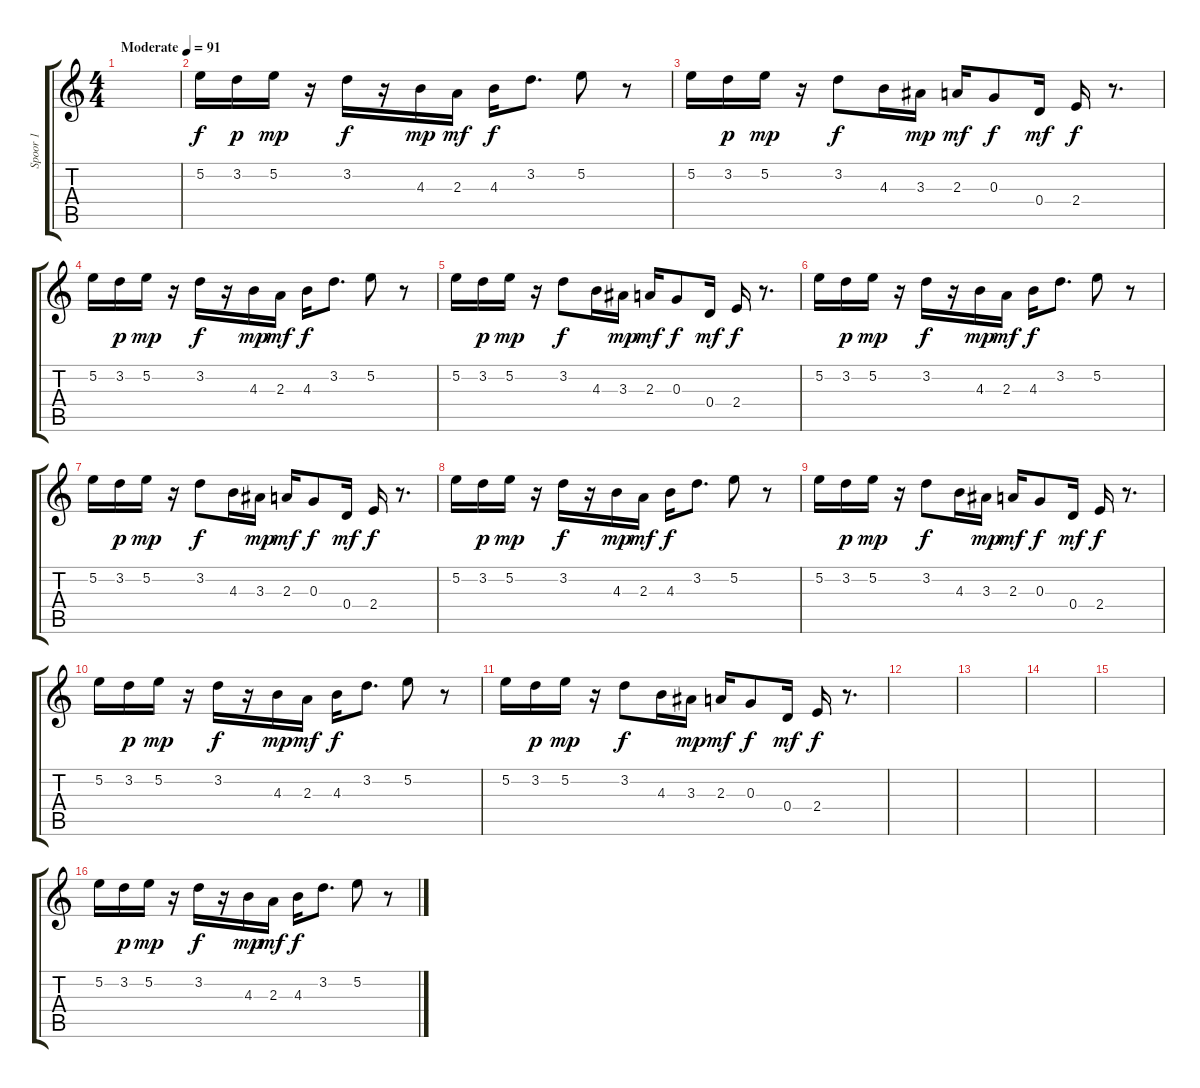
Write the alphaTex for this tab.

\track ("Spoor 1" "Spoor 1") {instrument electricguitarclean}
\staff {score tabs}
\tuning (E4 B3 G3 D3 A2 E2) {hide}
\ts (4 4)
\tempo (91 "Moderate")
\clef g2
\ks c
|
5.2.16 3.2.16{dy p} 5.2.16{dy mp} r.16 3.2.16{dy f} r.16 4.3.16{dy mp} 2.3.16{dy mf} 4.3.16{dy f} 3.2.8{d} 5.2.8 r.8 |
5.2.16 3.2.16{dy p} 5.2.16{dy mp} r.16 3.2.8{dy f} 4.3.16 3.3.16{dy mp} 2.3.16{dy mf} 0.3.8{dy f} 0.4.16{dy mf} 2.4.16{dy f} r.8{d} |
5.2.16 3.2.16{dy p} 5.2.16{dy mp} r.16 3.2.16{dy f} r.16 4.3.16{dy mp} 2.3.16{dy mf} 4.3.16{dy f} 3.2.8{d} 5.2.8 r.8 |
5.2.16 3.2.16{dy p} 5.2.16{dy mp} r.16 3.2.8{dy f} 4.3.16 3.3.16{dy mp} 2.3.16{dy mf} 0.3.8{dy f} 0.4.16{dy mf} 2.4.16{dy f} r.8{d} |
5.2.16 3.2.16{dy p} 5.2.16{dy mp} r.16 3.2.16{dy f} r.16 4.3.16{dy mp} 2.3.16{dy mf} 4.3.16{dy f} 3.2.8{d} 5.2.8 r.8 |
5.2.16 3.2.16{dy p} 5.2.16{dy mp} r.16 3.2.8{dy f} 4.3.16 3.3.16{dy mp} 2.3.16{dy mf} 0.3.8{dy f} 0.4.16{dy mf} 2.4.16{dy f} r.8{d} |
5.2.16 3.2.16{dy p} 5.2.16{dy mp} r.16 3.2.16{dy f} r.16 4.3.16{dy mp} 2.3.16{dy mf} 4.3.16{dy f} 3.2.8{d} 5.2.8 r.8 |
5.2.16 3.2.16{dy p} 5.2.16{dy mp} r.16 3.2.8{dy f} 4.3.16 3.3.16{dy mp} 2.3.16{dy mf} 0.3.8{dy f} 0.4.16{dy mf} 2.4.16{dy f} r.8{d} |
5.2.16 3.2.16{dy p} 5.2.16{dy mp} r.16 3.2.16{dy f} r.16 4.3.16{dy mp} 2.3.16{dy mf} 4.3.16{dy f} 3.2.8{d} 5.2.8 r.8 |
5.2.16 3.2.16{dy p} 5.2.16{dy mp} r.16 3.2.8{dy f} 4.3.16 3.3.16{dy mp} 2.3.16{dy mf} 0.3.8{dy f} 0.4.16{dy mf} 2.4.16{dy f} r.8{d} |
|
|
|
|
5.2.16 3.2.16{dy p} 5.2.16{dy mp} r.16 3.2.16{dy f} r.16 4.3.16{dy mp} 2.3.16{dy mf} 4.3.16{dy f} 3.2.8{d} 5.2.8 r.8
